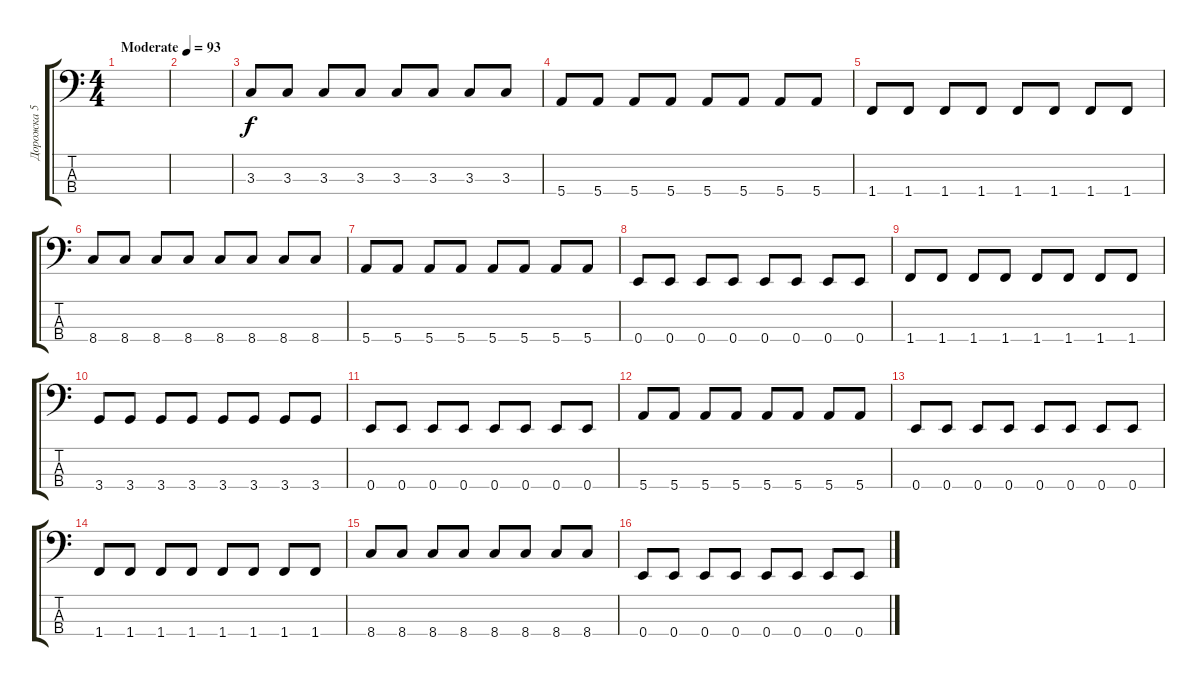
\track ("Дорожка 5" "Дорожка 5") {instrument electricbassfinger}
\staff {score tabs}
\tuning (G2 D2 A1 E1) {hide}
\ts (4 4)
\tempo (93 "Moderate")
\clef f4
\ks c
|
|
3.3.8 3.3.8 3.3.8 3.3.8 3.3.8 3.3.8 3.3.8 3.3.8 |
5.4.8 5.4.8 5.4.8 5.4.8 5.4.8 5.4.8 5.4.8 5.4.8 |
1.4.8 1.4.8 1.4.8 1.4.8 1.4.8 1.4.8 1.4.8 1.4.8 |
8.4.8 8.4.8 8.4.8 8.4.8 8.4.8 8.4.8 8.4.8 8.4.8 |
5.4.8 5.4.8 5.4.8 5.4.8 5.4.8 5.4.8 5.4.8 5.4.8 |
0.4.8 0.4.8 0.4.8 0.4.8 0.4.8 0.4.8 0.4.8 0.4.8 |
1.4.8 1.4.8 1.4.8 1.4.8 1.4.8 1.4.8 1.4.8 1.4.8 |
3.4.8 3.4.8 3.4.8 3.4.8 3.4.8 3.4.8 3.4.8 3.4.8 |
0.4.8 0.4.8 0.4.8 0.4.8 0.4.8 0.4.8 0.4.8 0.4.8 |
5.4.8 5.4.8 5.4.8 5.4.8 5.4.8 5.4.8 5.4.8 5.4.8 |
0.4.8 0.4.8 0.4.8 0.4.8 0.4.8 0.4.8 0.4.8 0.4.8 |
1.4.8 1.4.8 1.4.8 1.4.8 1.4.8 1.4.8 1.4.8 1.4.8 |
8.4.8 8.4.8 8.4.8 8.4.8 8.4.8 8.4.8 8.4.8 8.4.8 |
0.4.8 0.4.8 0.4.8 0.4.8 0.4.8 0.4.8 0.4.8 0.4.8
